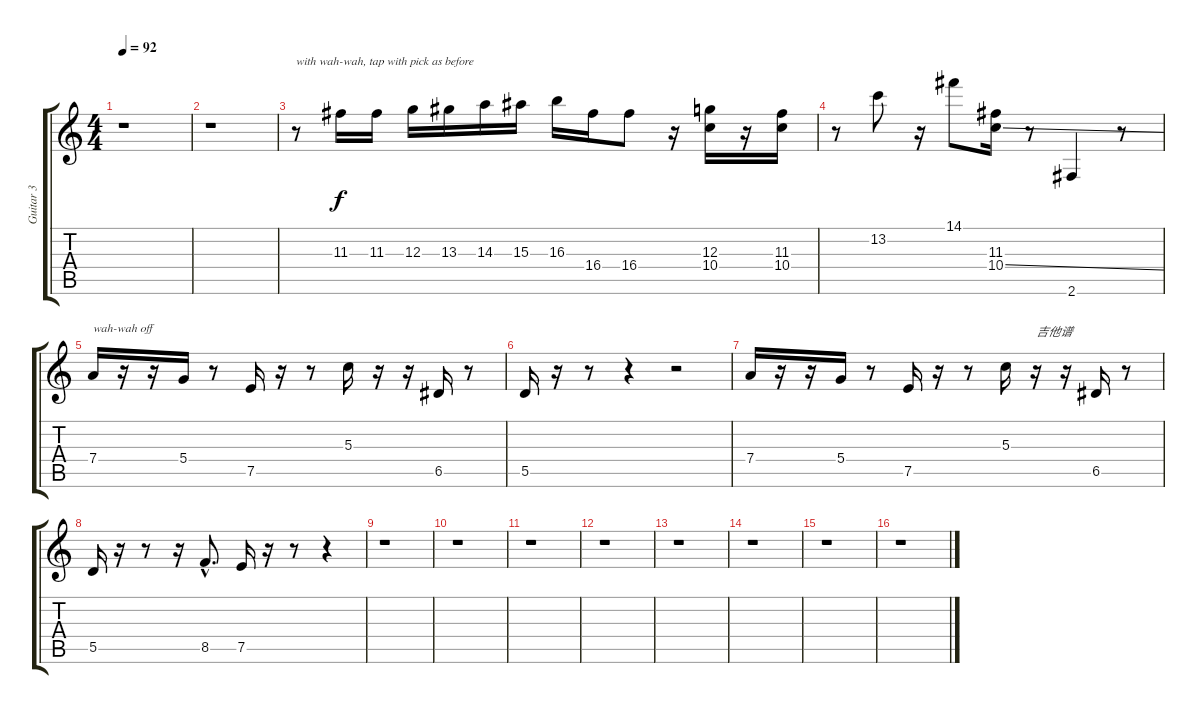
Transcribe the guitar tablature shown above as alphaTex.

\track ("Guitar 3" "Guitar 3") {instrument electricguitarclean}
\staff {score tabs}
\tuning (E4 B3 G3 D3 A2 E2) {hide}
\ts (4 4)
\tempo 92
\clef g2
\ks c
r.1{dy f} |
r.1 |
r.8{txt "with wah-wah, tap with pick as before "} 11.3.16 11.3.16 12.3.16 13.3.16 14.3.16 15.3.16 16.3.16 16.4.16 16.4.8 r.16 (12.3 10.4).16 r.16 (11.3 10.4).16 |
r.8 13.2.8 r.16 14.1.8 (11.3 10.4{ss}).16 r.8 2.6.4 r.8 |
7.4.16{txt "wah-wah off"} r.16 r.16 5.4.16 r.8 7.5.16 r.16 r.8 5.3.16 r.16 r.16 6.5.16 r.8 |
5.5.16 r.16 r.8 r.4 r.2 |
7.4.16 r.16 r.16 5.4.16 r.8 7.5.16 r.16 r.8 5.3.16 r.16{txt "吉他谱"} r.16 6.5.16 r.8 |
5.5.16 r.16 r.8 r.16 8.5{hac}.8{d} 7.5.16 r.16 r.8 r.4 |
r.1 |
r.1 |
r.1 |
r.1 |
r.1 |
r.1 |
r.1 |
r.1
